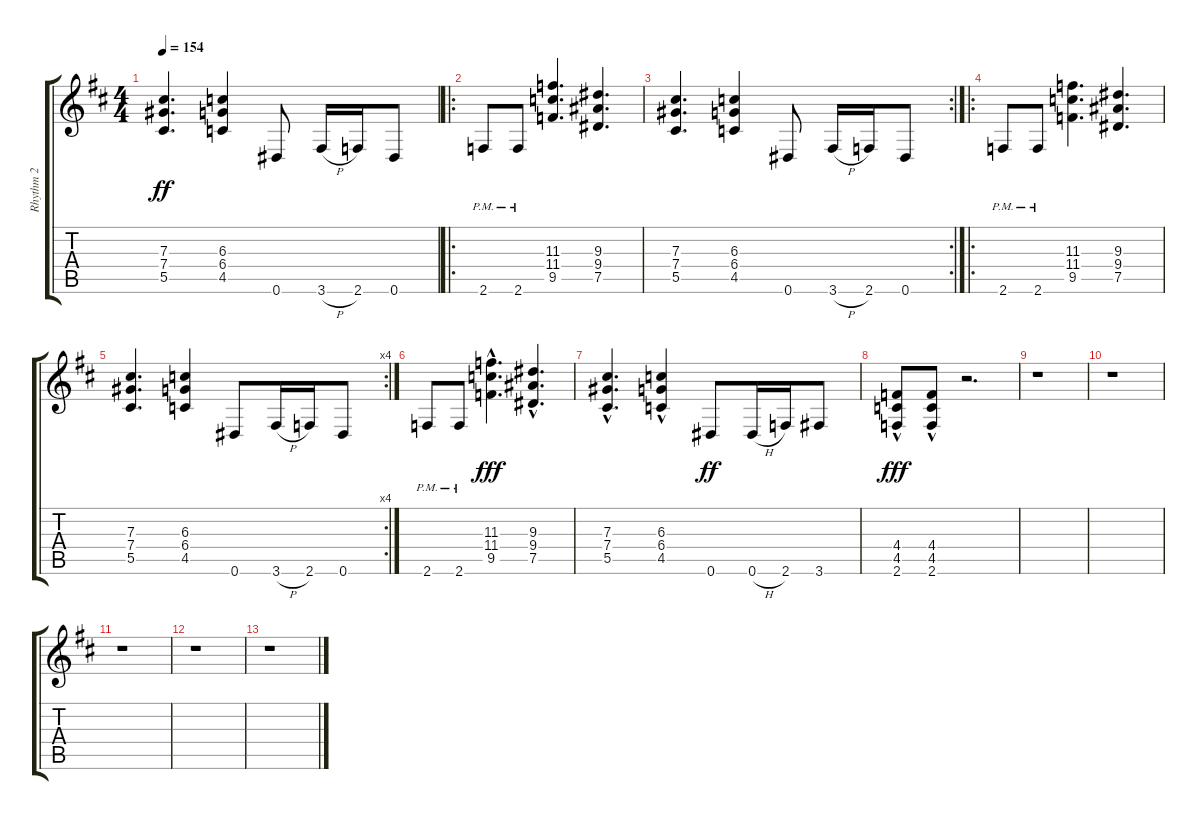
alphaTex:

\track ("Rhythm 2" "Rhythm 2") {instrument distortionguitar}
\staff {score tabs}
\tuning (Eb4 Bb3 Gb3 Db3 Ab2 Eb2) {hide}
\ts (4 4)
\tempo 154
\clef g2
\ks d
(7.3 7.4 5.5).4{d dy ff} (6.3 6.4 4.5).4 0.6.8 3.6{h}.16 2.6.16 0.6.8 |
\ro
2.6{pm}.8{beam merge} 2.6{pm}.8 (11.3 11.4 9.5).4{d beam merge} (9.3 9.4 7.5).4{d} |
\rc 2
(7.3 7.4 5.5).4{d beam merge} (6.3 6.4 4.5).4 0.6.8 3.6{h}.16{beam merge} 2.6.16 0.6.8 |
\ro
2.6{pm}.8 2.6{pm}.8 (11.3 11.4 9.5).4{d} (9.3 9.4 7.5).4{d} |
\rc 4
(7.3 7.4 5.5).4{d} (6.3 6.4 4.5).4 0.6.8{beam merge} 3.6{h}.16{beam merge} 2.6.16 0.6.8 |
2.6{pm}.8{beam merge} 2.6{pm}.8 (11.3{hac} 11.4{hac} 9.5{hac}).4{d dy fff} (9.3{hac} 9.4{hac} 7.5{hac}).4{d} |
(7.3{hac} 7.4{hac} 5.5{hac}).4{d} (6.3{hac} 6.4{hac} 4.5{hac}).4 0.6.8{dy ff beam merge} 0.6{h}.16{beam merge} 2.6.16{beam merge} 3.6.8 |
(4.4{hac} 4.5{hac} 2.6{hac}).8{dy fff} (4.4{hac} 4.5{hac} 2.6{hac}).8 r.2{d} |
r.1 |
r.1 |
r.1 |
r.1 |
r.1
